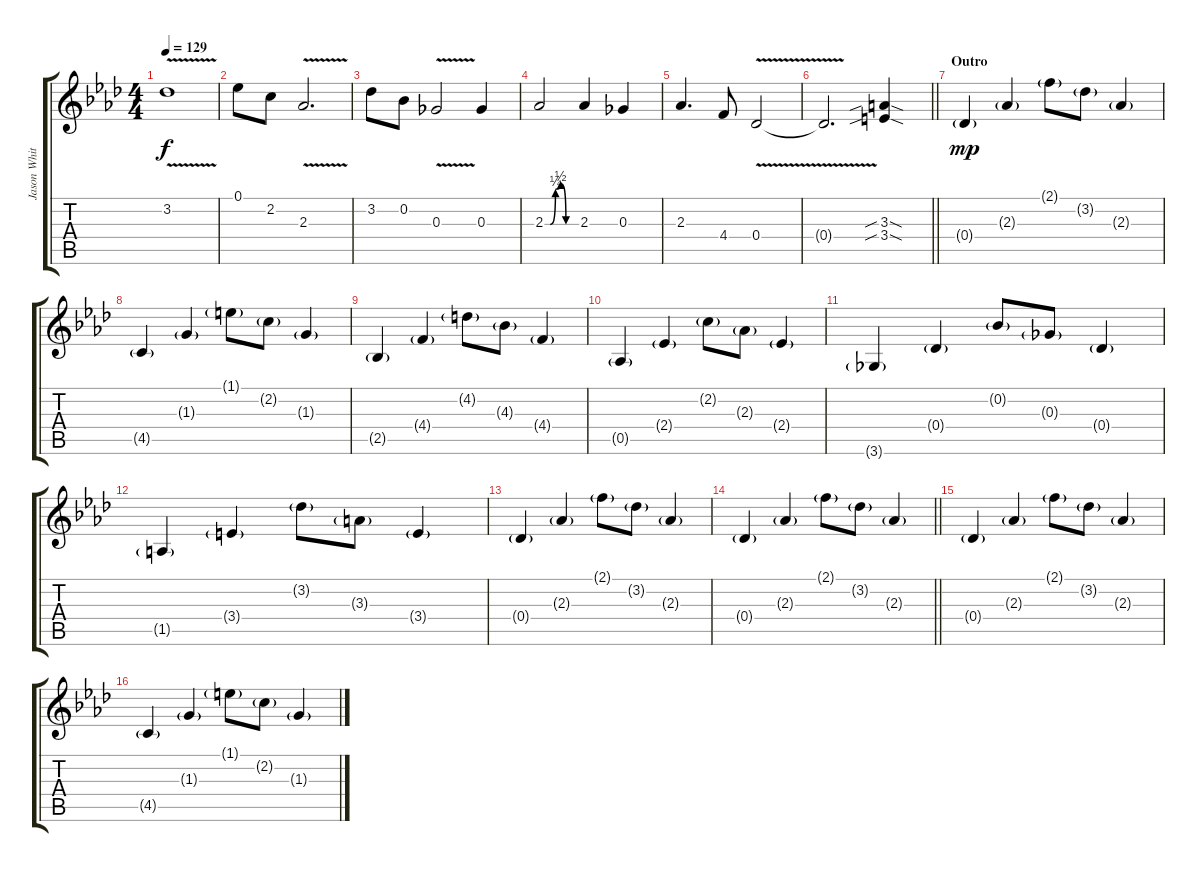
\track ("Jason White (Lead Guitar)" "Jason Whit") {instrument distortionguitar}
\staff {score tabs}
\tuning (Eb4 Bb3 Gb3 Db3 Ab2 Eb2) {hide}
\ts (4 4)
\tempo 129
\clef g2
\ks ab
3.2{v}.1{dy f} |
0.1.8 2.2.8 2.3{v}.2{d} |
3.2.8 0.2.8 0.3{v}.2 0.3.4 |
2.3{be (custom 0 0 10 0 20 1 30 2 40 0 60 0)}.2 2.3.4 0.3.4 |
2.3.4{d} 4.4.8 0.4{v}.2 |
\barLineRight lightlight
0.4{t}.2{d} (3.3{sib sod} 3.4{sib sod}).4 |
\section ("" "Outro")
0.4{g}.4{dy mp volume 8} 2.3{g}.4 2.1{g}.8 3.2{g}.8 2.3{g}.4 |
4.5{g}.4 1.3{g}.4 1.1{g}.8 2.2{g}.8 1.3{g}.4 |
2.5{g}.4 4.4{g}.4 4.2{g}.8 4.3{g}.8 4.4{g}.4 |
0.5{g}.4 2.4{g}.4 2.2{g}.8 2.3{g}.8 2.4{g}.4 |
3.6{g}.4 0.4{g}.4 0.2{g}.8 0.3{g}.8 0.4{g}.4 |
1.5{g}.4 3.4{g}.4 3.2{g}.8 3.3{g}.8 3.4{g}.4 |
0.4{g}.4 2.3{g}.4 2.1{g}.8 3.2{g}.8 2.3{g}.4 |
\barLineRight lightlight
0.4{g}.4 2.3{g}.4 2.1{g}.8 3.2{g}.8 2.3{g}.4 |
0.4{g}.4 2.3{g}.4 2.1{g}.8 3.2{g}.8 2.3{g}.4 |
4.5{g}.4 1.3{g}.4 1.1{g}.8 2.2{g}.8 1.3{g}.4
